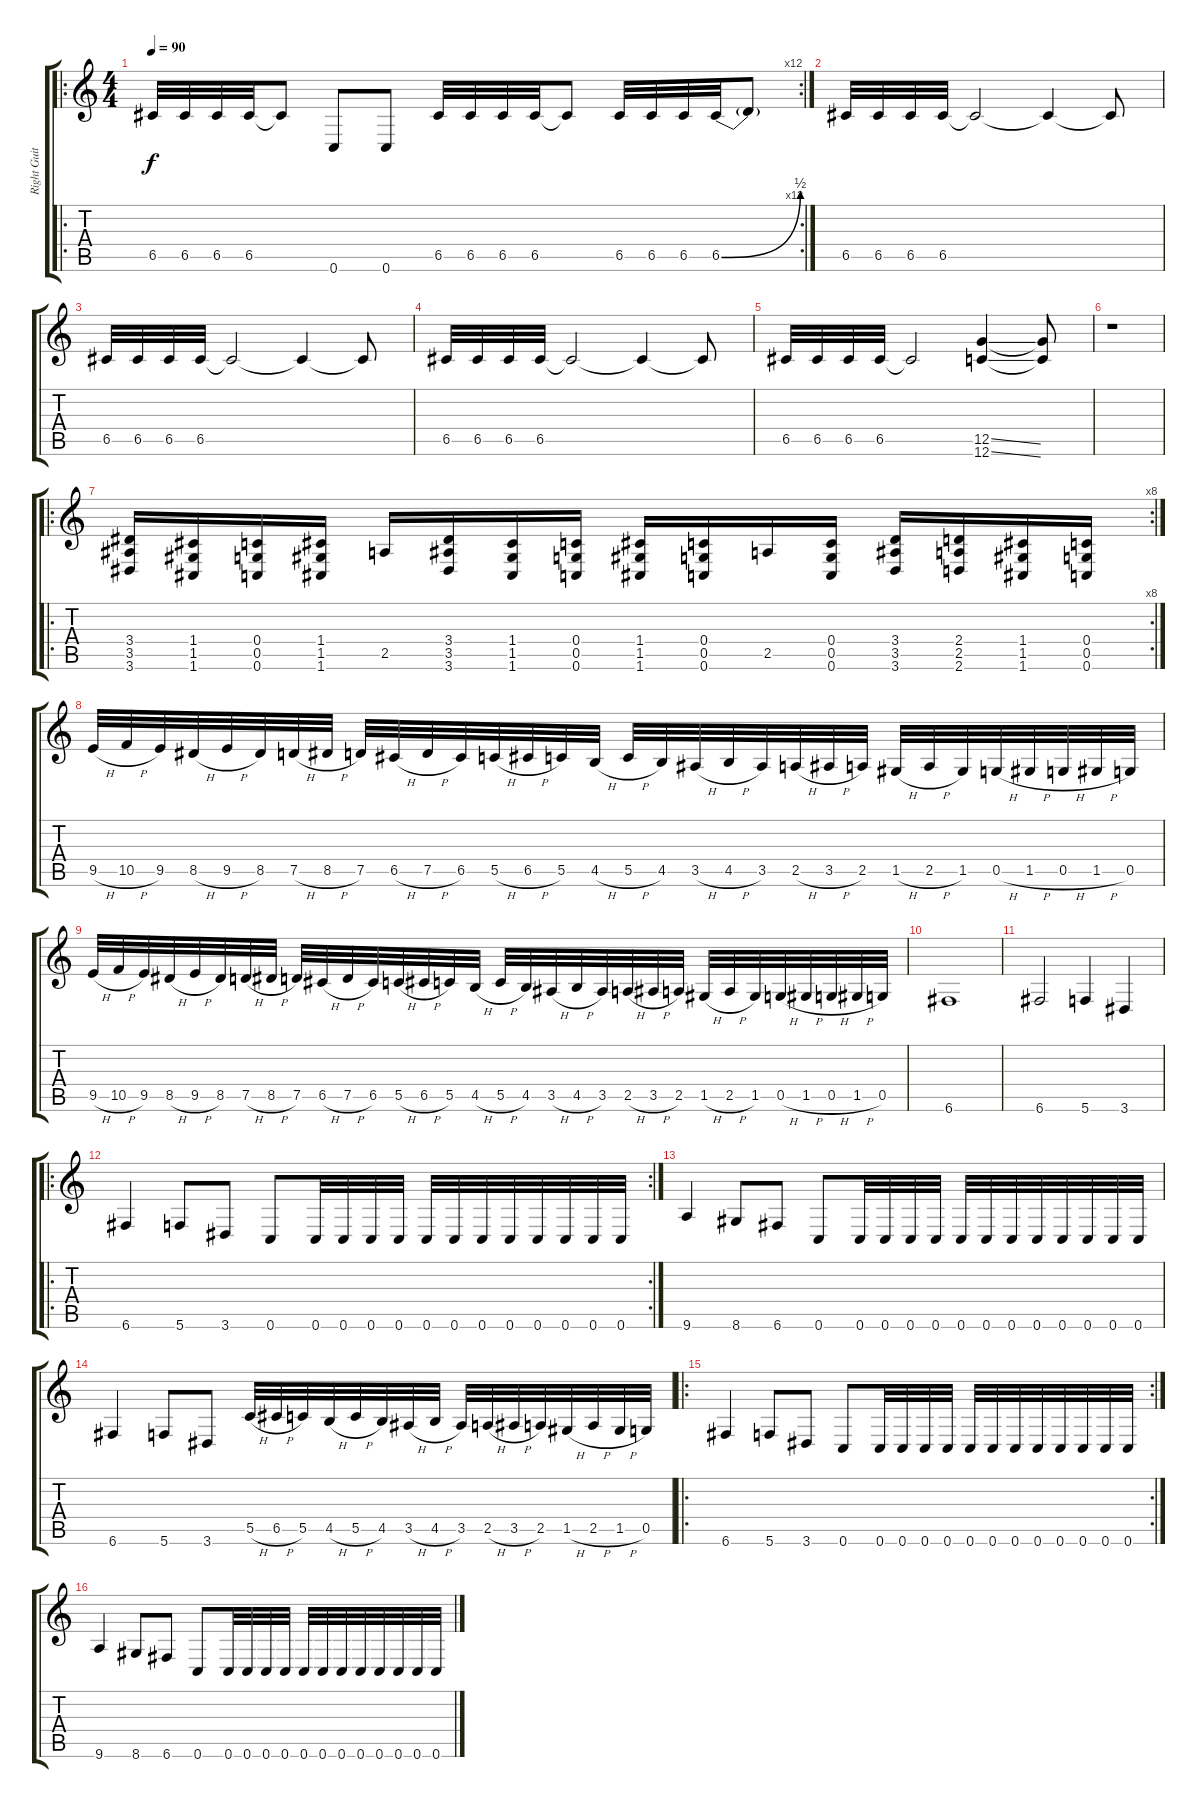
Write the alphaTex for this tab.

\track ("Right Guitar" "Right Guit") {instrument overdrivenguitar}
\staff {score tabs}
\tuning (D4 A3 F3 C3 G2 C2) {hide}
\ro
\rc 12
\ts (4 4)
\tempo 90
\clef g2
\ks c
6.5.32{dy f} 6.5.32 6.5.32 6.5.32 6.5{t}.8 0.6.8 0.6.8 6.5.32 6.5.32 6.5.32 6.5.32 6.5{t}.8 6.5.32 6.5.32 6.5.32 6.5{be (bend 0 0 60 2)}.32 6.5{t}.8 |
6.5.32 6.5.32 6.5.32 6.5.32 6.5{t}.2 6.5{t}.4 6.5{t}.8 |
6.5.32 6.5.32 6.5.32 6.5.32 6.5{t}.2 6.5{t}.4 6.5{t}.8 |
6.5.32 6.5.32 6.5.32 6.5.32 6.5{t}.2 6.5{t}.4 6.5{t}.8 |
6.5.32 6.5.32 6.5.32 6.5.32 6.5{t}.2 (12.5{ss} 12.6{ss}).4 (12.5{t} 12.6{t}).8 |
r.1 |
\ro
\rc 8
(3.4 3.5 3.6).16 (1.4 1.5 1.6).16 (0.4 0.5 0.6).16 (1.4 1.5 1.6).16 2.5.16 (3.4 3.5 3.6).16 (1.4 1.5 1.6).16 (0.4 0.5 0.6).16 (1.4 1.5 1.6).16 (0.4 0.5 0.6).16 2.5.16 (0.4 0.5 0.6).16 (3.4 3.5 3.6).16 (2.4 2.5 2.6).16 (1.4 1.5 1.6).16 (0.4 0.5 0.6).16 |
9.5{h}.32 10.5{h}.32 9.5.32 8.5{h}.32 9.5{h}.32 8.5.32 7.5{h}.32 8.5{h}.32 7.5.32 6.5{h}.32 7.5{h}.32 6.5.32 5.5{h}.32 6.5{h}.32 5.5.32 4.5{h}.32 5.5{h}.32 4.5.32 3.5{h}.32 4.5{h}.32 3.5.32 2.5{h}.32 3.5{h}.32 2.5.32 1.5{h}.32 2.5{h}.32 1.5.32 0.5{h}.32 1.5{h}.32 0.5{h}.32 1.5{h}.32 0.5.32 |
9.5{h}.32 10.5{h}.32 9.5.32 8.5{h}.32 9.5{h}.32 8.5.32 7.5{h}.32 8.5{h}.32 7.5.32 6.5{h}.32 7.5{h}.32 6.5.32 5.5{h}.32 6.5{h}.32 5.5.32 4.5{h}.32 5.5{h}.32 4.5.32 3.5{h}.32 4.5{h}.32 3.5.32 2.5{h}.32 3.5{h}.32 2.5.32 1.5{h}.32 2.5{h}.32 1.5.32 0.5{h}.32 1.5{h}.32 0.5{h}.32 1.5{h}.32 0.5.32 |
6.6.1 |
6.6.2 5.6.4 3.6.4 |
\ro
\rc 2
6.6.4 5.6.8 3.6.8 0.6.8 0.6.32 0.6.32 0.6.32 0.6.32 0.6.32 0.6.32 0.6.32 0.6.32 0.6.32 0.6.32 0.6.32 0.6.32 |
9.6.4 8.6.8 6.6.8 0.6.8 0.6.32 0.6.32 0.6.32 0.6.32 0.6.32 0.6.32 0.6.32 0.6.32 0.6.32 0.6.32 0.6.32 0.6.32 |
6.6.4 5.6.8 3.6.8 5.5{h}.32 6.5{h}.32 5.5.32 4.5{h}.32 5.5{h}.32 4.5.32 3.5{h}.32 4.5{h}.32 3.5.32 2.5{h}.32 3.5{h}.32 2.5.32 1.5{h}.32 2.5{h}.32 1.5{h}.32 0.5.32 |
\ro
\rc 2
6.6.4 5.6.8 3.6.8 0.6.8 0.6.32 0.6.32 0.6.32 0.6.32 0.6.32 0.6.32 0.6.32 0.6.32 0.6.32 0.6.32 0.6.32 0.6.32 |
9.6.4 8.6.8 6.6.8 0.6.8 0.6.32 0.6.32 0.6.32 0.6.32 0.6.32 0.6.32 0.6.32 0.6.32 0.6.32 0.6.32 0.6.32 0.6.32
